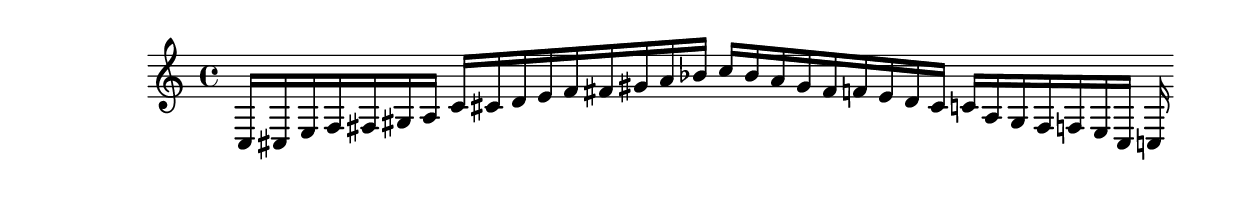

\new PianoStaff <<
\cadenzaOn
\new Staff = "right" {
\clef treble
    c16 [ cis e f fis gis a ]
    c' [ cis' d' e' f' fis' gis' a' bes' ]
    c'' [ bes' a' gis' fis' f' e' d' cis' ]
    c' [ a gis fis f e cis ]
    c
}
>>
